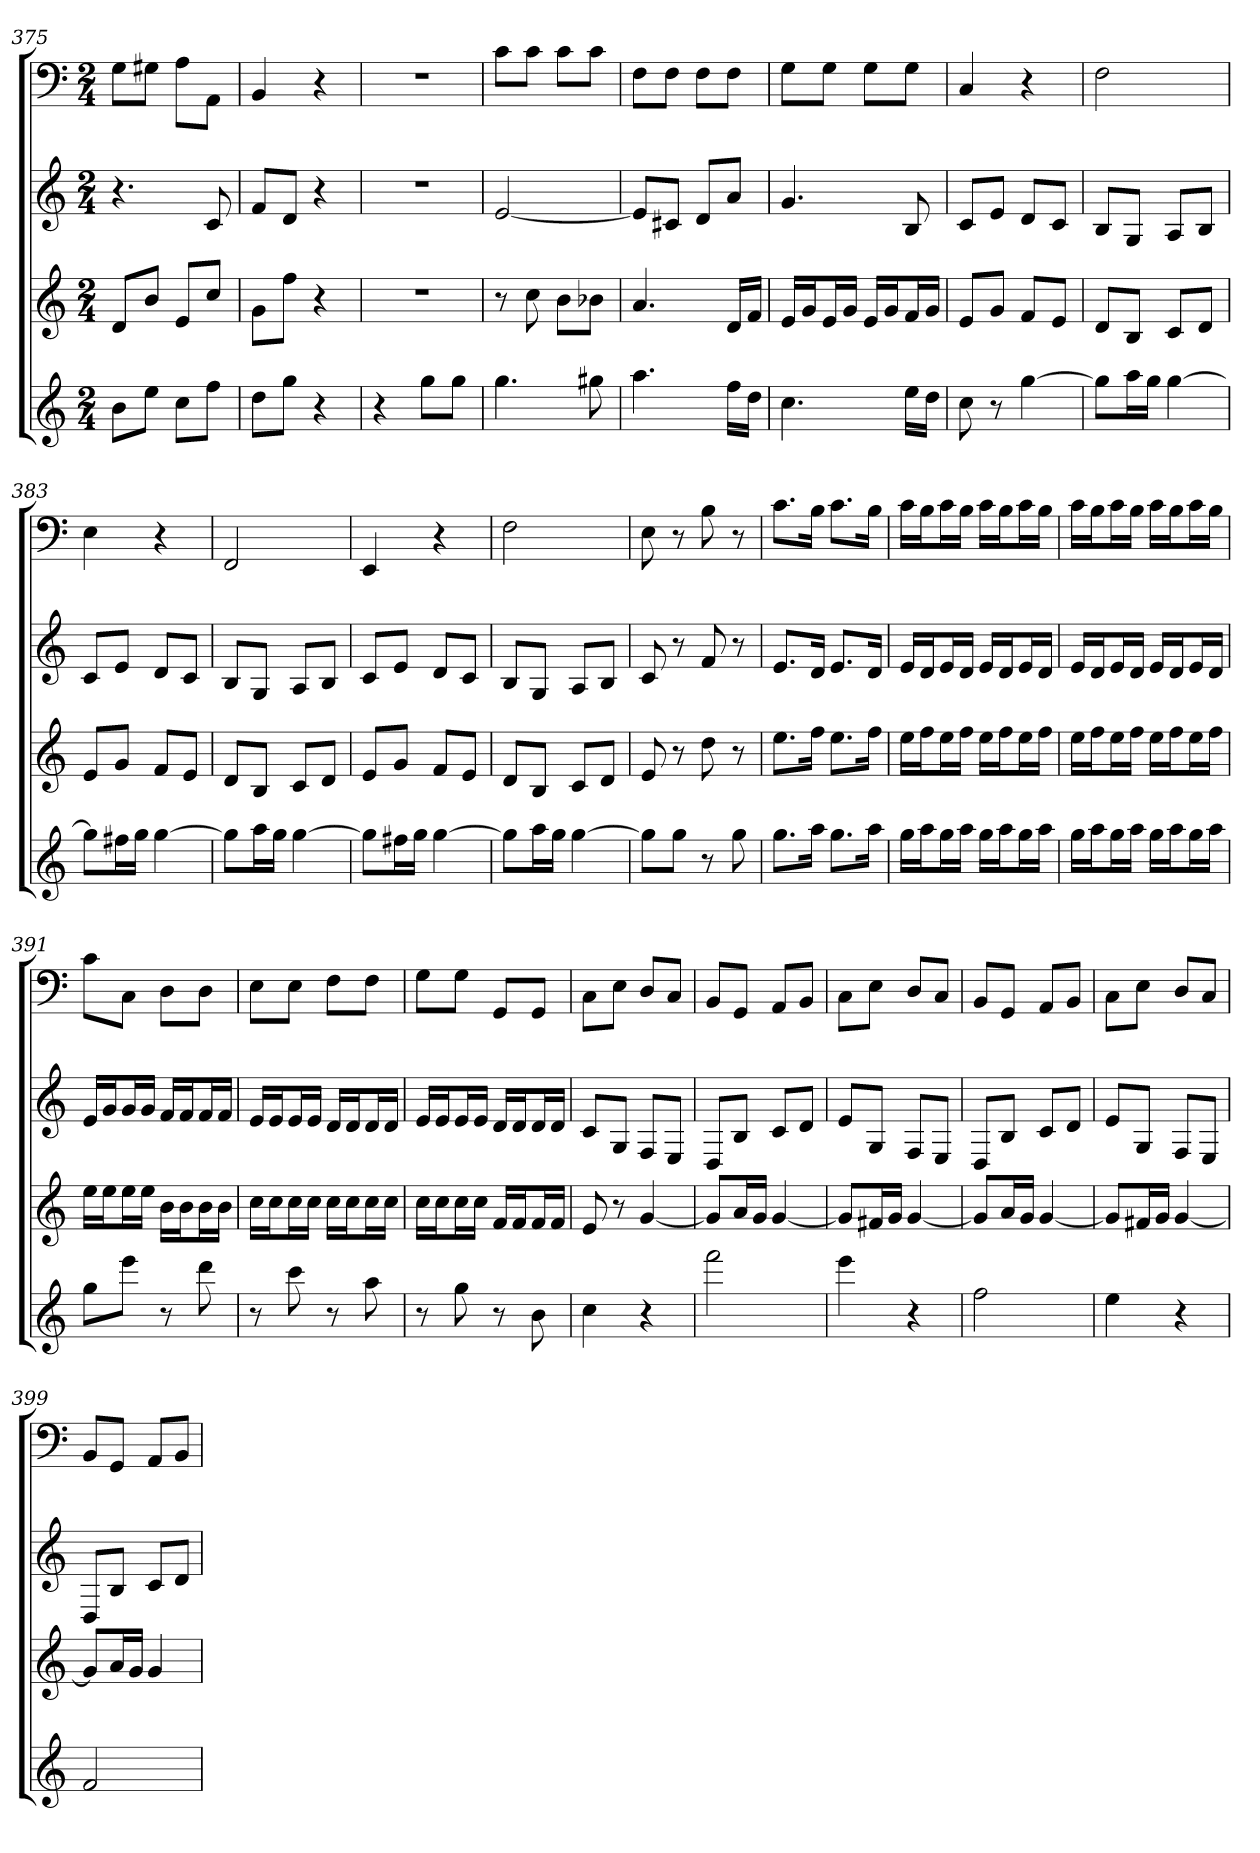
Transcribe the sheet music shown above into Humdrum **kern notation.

**kern	**kern	**kern	**kern
*part4	*part3	*part2	*part1
*staff4	*staff3	*staff2	*staff1
*k[]	*k[]	*k[]	*k[]
*C:	*C:	*C:	*C:
*M2/4	*M2/4	*M2/4	*M2/4
=375	=375	=375	=375
8bL	8dL	4.r	8GL
8eeJ	8bJ	.	8G#XJ
8ccL	8eL	.	8AL
8ffJ	8ccJ	8c	8AAJ
=376	=376	=376	=376
8ddL	8gL	8fL	4BB
8ggJ	8ffJ	8dJ	.
4r	4r	4r	4r
=377	=377	=377	=377
4r	2r	2r	2r
8ggL	.	.	.
8ggJ	.	.	.
=378	=378	=378	=378
4.gg	8r	[2e	8cL
.	8cc	.	8cJ
.	8bL	.	8cL
8gg#X	8b-XJ	.	8cJ
=379	=379	=379	=379
4.aa	4.a	8eL]	8FL
.	.	8c#XJ	8FJ
.	.	8dL	8FL
16ffLL	16dLL	8aJ	8FJ
16ddJJ	16fJJ	.	.
=380	=380	=380	=380
4.cc	16eLL	4.g	8GL
.	16gJ	.	.
.	16eL	.	8GJ
.	16gJJ	.	.
.	16eLL	.	8GL
.	16gJ	.	.
16eeLL	16fL	8B	8GJ
16ddJJ	16gJJ	.	.
=381	=381	=381	=381
8cc	8eL	8cL	4C
8r	8gJ	8eJ	.
[4gg	8fL	8dL	4r
.	8eJ	8cJ	.
=382	=382	=382	=382
8ggL]	8dL	8BL	2F
16aaL	8BJ	8GJ	.
16ggJJ	.	.	.
[4gg	8cL	8AL	.
.	8dJ	8BJ	.
=383	=383	=383	=383
8ggL]	8eL	8cL	4E
16ff#XL	8gJ	8eJ	.
16ggJJ	.	.	.
[4gg	8fL	8dL	4r
.	8eJ	8cJ	.
=384	=384	=384	=384
8ggL]	8dL	8BL	2FF
16aaL	8BJ	8GJ	.
16ggJJ	.	.	.
[4gg	8cL	8AL	.
.	8dJ	8BJ	.
=385	=385	=385	=385
8ggL]	8eL	8cL	4EE
16ff#XL	8gJ	8eJ	.
16ggJJ	.	.	.
[4gg	8fL	8dL	4r
.	8eJ	8cJ	.
=386	=386	=386	=386
8ggL]	8dL	8BL	2F
16aaL	8BJ	8GJ	.
16ggJJ	.	.	.
[4gg	8cL	8AL	.
.	8dJ	8BJ	.
=387	=387	=387	=387
8ggL]	8e	8c	8E
8ggJ	8r	8r	8r
8r	8dd	8f	8B
8gg	8r	8r	8r
=388	=388	=388	=388
8.ggL	8.eeL	8.eL	8.cL
16aaJk	16ffJk	16dJk	16BJk
8.ggL	8.eeL	8.eL	8.cL
16aaJk	16ffJk	16dJk	16BJk
=389	=389	=389	=389
16ggLL	16eeLL	16eLL	16cLL
16aaJ	16ffJ	16dJ	16BJ
16ggL	16eeL	16eL	16cL
16aaJJ	16ffJJ	16dJJ	16BJJ
16ggLL	16eeLL	16eLL	16cLL
16aaJ	16ffJ	16dJ	16BJ
16ggL	16eeL	16eL	16cL
16aaJJ	16ffJJ	16dJJ	16BJJ
=390	=390	=390	=390
16ggLL	16eeLL	16eLL	16cLL
16aaJ	16ffJ	16dJ	16BJ
16ggL	16eeL	16eL	16cL
16aaJJ	16ffJJ	16dJJ	16BJJ
16ggLL	16eeLL	16eLL	16cLL
16aaJ	16ffJ	16dJ	16BJ
16ggL	16eeL	16eL	16cL
16aaJJ	16ffJJ	16dJJ	16BJJ
=391	=391	=391	=391
8ggL	16eeLL	16eLL	8cL
.	16eeJ	16gJ	.
8eeeJ	16eeL	16gL	8CJ
.	16eeJJ	16gJJ	.
8r	16bLL	16fLL	8DL
.	16bJ	16fJ	.
8ddd	16bL	16fL	8DJ
.	16bJJ	16fJJ	.
=392	=392	=392	=392
8r	16ccLL	16eLL	8EL
.	16ccJ	16eJ	.
8ccc	16ccL	16eL	8EJ
.	16ccJJ	16eJJ	.
8r	16ccLL	16dLL	8FL
.	16ccJ	16dJ	.
8aa	16ccL	16dL	8FJ
.	16ccJJ	16dJJ	.
=393	=393	=393	=393
8r	16ccLL	16eLL	8GL
.	16ccJ	16eJ	.
8gg	16ccL	16eL	8GJ
.	16ccJJ	16eJJ	.
8r	16fLL	16dLL	8GGL
.	16fJ	16dJ	.
8b	16fL	16dL	8GGJ
.	16fJJ	16dJJ	.
=394	=394	=394	=394
4cc	8e	8cL	8CL
.	8r	8GJ	8EJ
4r	[4g	8FL	8DL
.	.	8EJ	8CJ
=395	=395	=395	=395
2fff	8gL]	8DL	8BBL
.	16aL	8BJ	8GGJ
.	16gJJ	.	.
.	[4g	8cL	8AAL
.	.	8dJ	8BBJ
=396	=396	=396	=396
4eee	8gL]	8eL	8CL
.	16f#XL	8GJ	8EJ
.	16gJJ	.	.
4r	[4g	8FL	8DL
.	.	8EJ	8CJ
=397	=397	=397	=397
2ff	8gL]	8DL	8BBL
.	16aL	8BJ	8GGJ
.	16gJJ	.	.
.	[4g	8cL	8AAL
.	.	8dJ	8BBJ
=398	=398	=398	=398
4ee	8gL]	8eL	8CL
.	16f#XL	8GJ	8EJ
.	16gJJ	.	.
4r	[4g	8FL	8DL
.	.	8EJ	8CJ
=399	=399	=399	=399
2f	8gL]	8DL	8BBL
.	16aL	8BJ	8GGJ
.	16gJJ	.	.
.	4g	8cL	8AAL
.	.	8dJ	8BBJ
=	=	=	=
*-	*-	*-	*-
